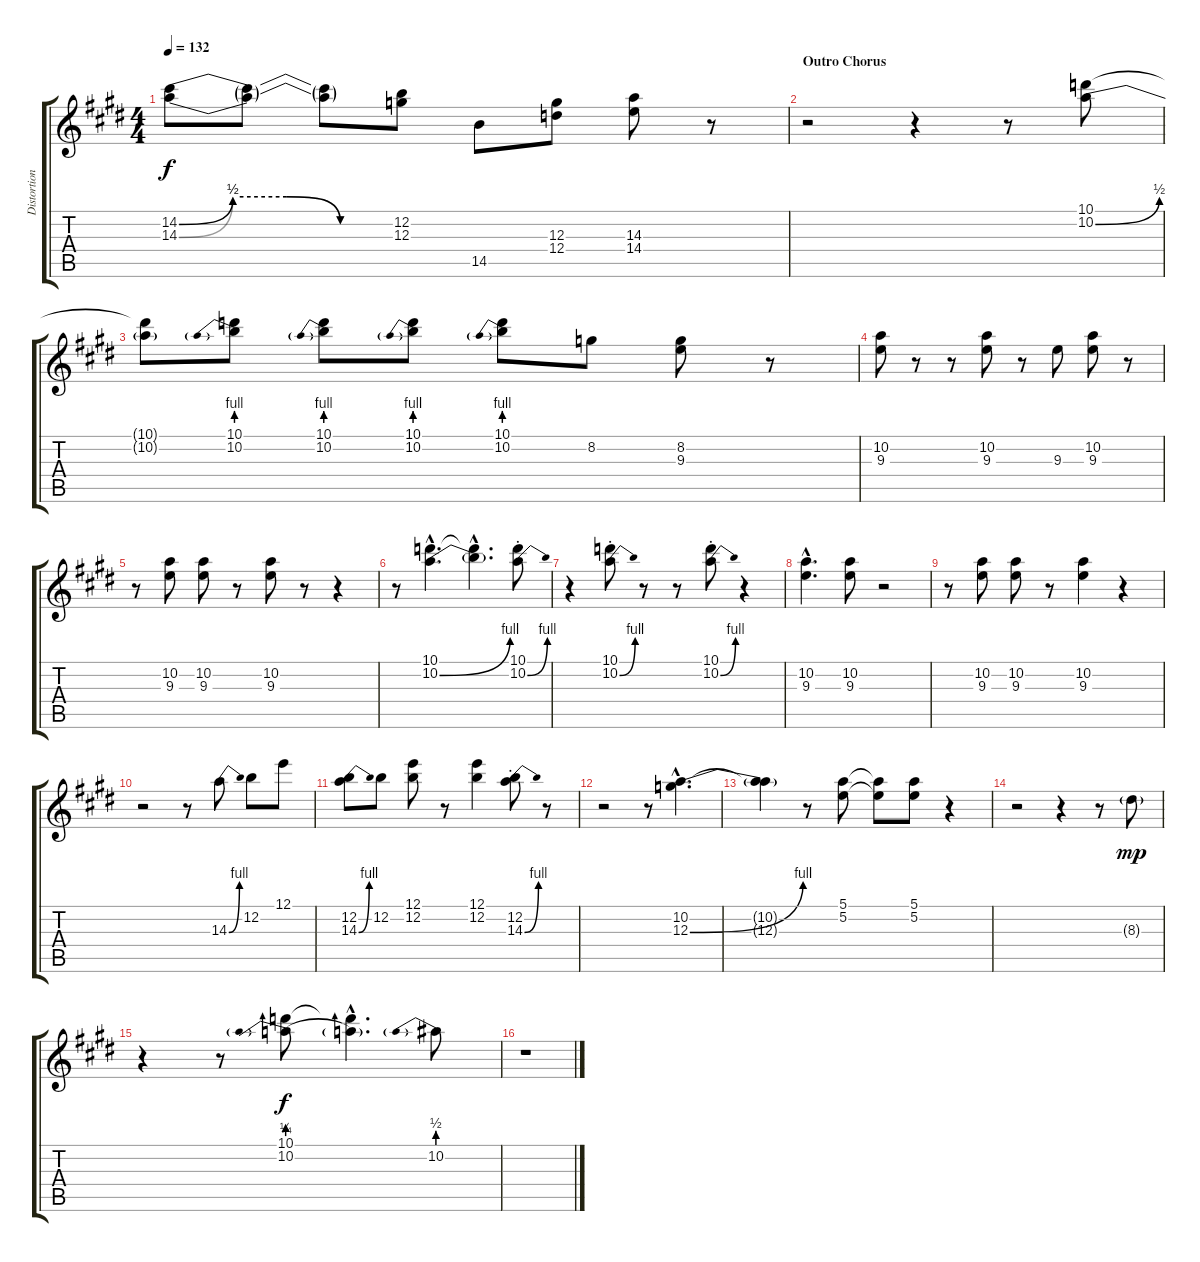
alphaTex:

\track ("Distortion Lead [Guitar II]" "Distortion") {instrument distortionguitar}
\staff {score tabs}
\tuning (E4 B3 G3 D3 A2 E2) {hide}
\ts (4 4)
\tempo 132
\clef g2
\ks e
(14.2{be (custom 0 0 15 2 30 2 45 0 60 0)} 14.3{be (custom 0 0 15 2 30 2 45 0 60 0)}).8{dy f} (14.2{t} 14.3{t}).8 (14.2{t} 14.3{t}).8 (12.2 12.3).8 14.5.8 (12.3 12.4).8 (14.3 14.4).8 r.8 |
\section ("" "Outro Chorus")
r.2 r.4 r.8 (10.1 10.2{be (bend 0 0 60 2)}).8{volume 10} |
(10.1{t} 10.2{t}).8 (10.1 10.2{be (prebend 0 4 60 4)}).8 (10.1 10.2{be (prebend 0 4 60 4)}).8 (10.1 10.2{be (prebend 0 4 60 4)}).8 (10.1 10.2{be (prebend 0 4 60 4)}).8 8.2.8 (8.2 9.3).8 r.8 |
(10.2 9.3).8 r.8 r.8 (10.2 9.3).8 r.8 9.3.8 (10.2 9.3).8 r.8 |
r.8 (10.2 9.3).8 (10.2 9.3).8 r.8 (10.2 9.3).8 r.8 r.4 |
r.8 (10.1{hac} 10.2{be (bend 0 0 60 4) hac}).4{d} (10.1{hac t} 10.2{hac t}).4{d} (10.1{st} 10.2{be (bend 0 0 60 4)}).8 |
r.4 (10.1{st} 10.2{be (bend 0 0 60 4)}).8 r.8 r.8 (10.1{st} 10.2{be (bend 0 0 60 4)}).8 r.4 |
(10.2{hac} 9.3{hac}).4{d} (10.2 9.3).8 r.2 |
r.8 (10.2 9.3).8 (10.2 9.3).8 r.8 (10.2 9.3).4 r.4 |
r.2 r.8 14.3{be (bend 0 0 60 4)}.8 12.2.8 12.1.8 |
(12.2 14.3{be (bend 0 0 60 4)}).8 12.2.8 (12.1 12.2).8 r.8 (12.1 12.2).4 (12.2{st} 14.3{be (bend 0 0 60 4)}).8 r.8 |
r.2 r.8 (10.2{hac} 12.3{be (bend 0 0 60 4) hac}).4{d} |
(10.2{t} 12.3{t}).4 r.8 (5.1 5.2).8 (5.1{t} 5.2{t}).8 (5.1 5.2).8 r.4 |
r.2 r.4 r.8 8.3{g}.8{dy mp} |
r.4 r.8 (10.1 10.2{be (prebend 0 1 60 1)}).8{dy f} (10.1{hac t} 10.2{hac t}).4{d} 10.2{be (prebend 0 2 60 2)}.8 |
r.1
